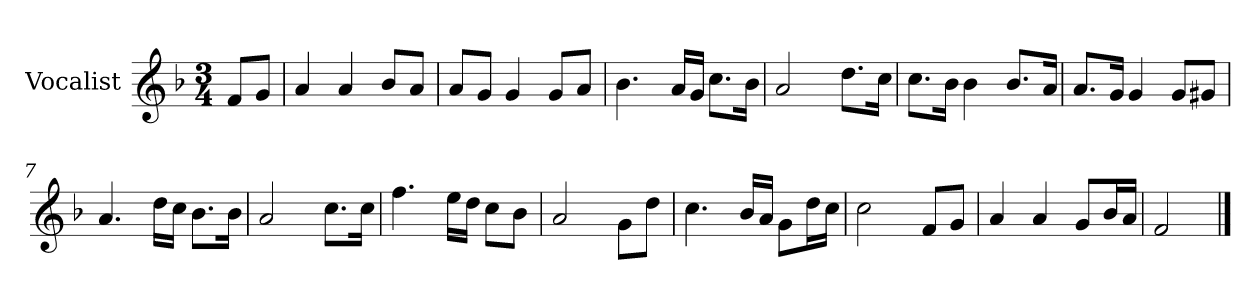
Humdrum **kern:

**kern
*part1
*staff1
*I"Vocalist
*k[b-]
*F:
*M3/4
=
8fL
8gJ
=1
4a
4a
8b-L
8aJ
=2
8aL
8gJ
4g
8gL
8aJ
=3
4.b-
16aLL
16gJJ
8.ccL
16b-Jk
=4
2a
8.ddL
16ccJk
=5
8.ccL
16b-Jk
4b-
8.b-L
16aJk
=6
8.aL
16gJk
4g
8gL
8g#XJ
=7
4.a
16ddLL
16ccJJ
8.b-L
16b-Jk
=8
2a
8.ccL
16ccJk
=9
4.ff
16eeLL
16ddJJ
8ccL
8b-J
=10
2a
8gL
8ddJ
=11
4.cc
16b-LL
16aJJ
8gL
16ddL
16ccJJ
=12
2cc
8fL
8gJ
=13
4a
4a
8gL
16b-L
16aJJ
=14
2f
==
*-
